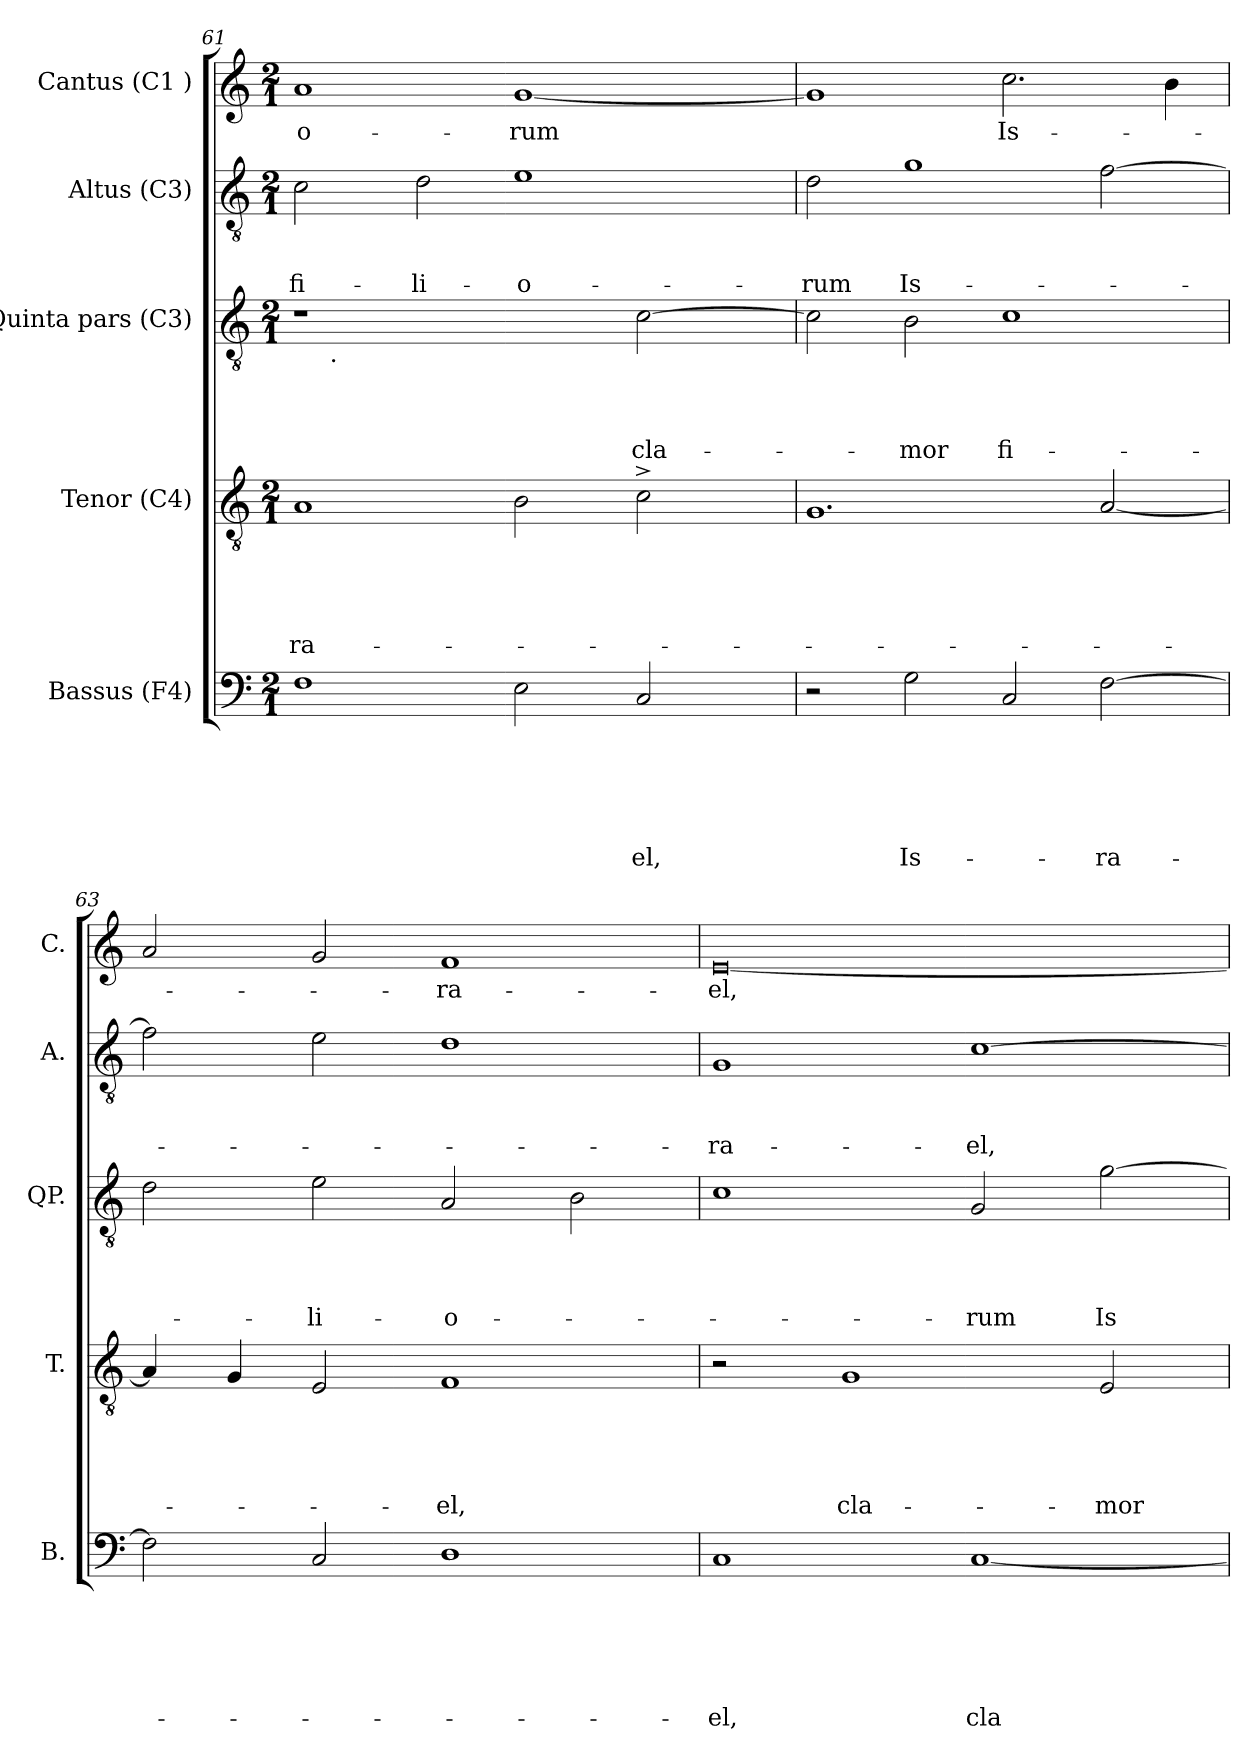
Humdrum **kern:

**kern	**text	**text	**text	**text	**text	**text	**kern	**text	**text	**text	**text	**text	**kern	**text	**text	**text	**text	**kern	**text	**text	**text	**kern	**text
*part5	*part5	*part5	*part5	*part5	*part5	*part5	*part4	*part4	*part4	*part4	*part4	*part4	*part3	*part3	*part3	*part3	*part3	*part2	*part2	*part2	*part2	*part1	*part1
*staff5	*staff5	*staff5	*staff5	*staff5	*staff5	*staff5	*staff4	*staff4	*staff4	*staff4	*staff4	*staff4	*staff3	*staff3	*staff3	*staff3	*staff3	*staff2	*staff2	*staff2	*staff2	*staff1	*staff1
*I"Bassus (F4)	*	*	*	*	*	*	*I"Tenor (C4)	*	*	*	*	*	*I"Quinta pars (C3)	*	*	*	*	*I"Altus (C3)	*	*	*	*I"Cantus (C1 )	*
*I'B.	*	*	*	*	*	*	*I'T.	*	*	*	*	*	*I'QP.	*	*	*	*	*I'A.	*	*	*	*I'C.	*
*clefF4	*	*	*	*	*	*	*clefGv2	*	*	*	*	*	*clefGv2	*	*	*	*	*clefGv2	*	*	*	*clefG2	*
*k[]	*	*	*	*	*	*	*k[]	*	*	*	*	*	*k[]	*	*	*	*	*k[]	*	*	*	*k[]	*
*C:	*	*	*	*	*	*	*C:	*	*	*	*	*	*C:	*	*	*	*	*C:	*	*	*	*C:	*
*M2/1	*	*	*	*	*	*	*M2/1	*	*	*	*	*	*M2/1	*	*	*	*	*M2/1	*	*	*	*M2/1	*
=61	=61	=61	=61	=61	=61	=61	=61	=61	=61	=61	=61	=61	=61	=61	=61	=61	=61	=61	=61	=61	=61	=61	=61
!	!	!	!	!	!	!	!	!	!	!	!	!LO:LY:b	!	!	!	!	!	!	!	!	!LO:LY:b	!	!LO:LY:b:rj
*	*	*	*	*	*	*	*	*	*	*	*	*	*^	*	*	*	*	*	*	*	*	*	*
1F	.	.	.	.	.	.	1A	.	.	.	.	-ra-	1r	16.ryy	.	.	.	.	2c\	.	.	fi-	1a	-o-
!	!	!	!	!	!	!	!	!	!	!	!	!	!	!LO:TX:b:t=.	!	!	!	!	!	!	!	!	!	!
.	.	.	.	.	.	.	.	.	.	.	.	.	.	1ryy	.	.	.	.	.	.	.	.	.	.
!	!	!	!	!	!	!	!	!	!	!	!	!	!	!	!	!	!	!	!	!	!	!LO:LY:b	!	!
.	.	.	.	.	.	.	.	.	.	.	.	.	.	.	.	.	.	.	2d\	.	.	-li-	.	.
!	!	!	!	!	!	!	!	!	!	!	!	!	!	!	!	!	!	!	!	!	!	!LO:LY:b:rj	!	!LO:LY:b
2E\	.	.	.	.	.	.	2B\	.	.	.	.	.	2ryy	.	.	.	.	.	1e	.	.	-o-	[<1g	-rum
.	.	.	.	.	.	.	.	.	.	.	.	.	.	2ryy	.	.	.	.	.	.	.	.	.	.
!	!	!	!	!	!	!LO:LY:b	!	!	!	!	!	!	!	!	!	!	!	!LO:LY:b	!	!	!	!	!	!
2C/	.	.	.	.	.	-el,	2c^>\	.	.	.	.	.	[>2c\	.	.	.	.	cla-	.	.	.	.	.	.
.	.	.	.	.	.	.	.	.	.	.	.	.	.	4ryy	.	.	.	.	.	.	.	.	.	.
.	.	.	.	.	.	.	.	.	.	.	.	.	.	8ryy	.	.	.	.	.	.	.	.	.	.
.	.	.	.	.	.	.	.	.	.	.	.	.	.	32ryy	.	.	.	.	.	.	.	.	.	.
=62	=62	=62	=62	=62	=62	=62	=62	=62	=62	=62	=62	=62	=62	=62	=62	=62	=62	=62	=62	=62	=62	=62	=62	=62
!	!	!	!	!	!	!	!	!	!	!	!	!	!	!	!	!	!	!	!	!	!	!LO:LY:b	!	!
*	*	*	*	*	*	*	*	*	*	*	*	*	*v	*v	*	*	*	*	*	*	*	*	*	*
2r	.	.	.	.	.	.	1.G	.	.	.	.	.	2c\]	.	.	.	.	2d\	.	.	-rum	1g]	.
!	!	!	!	!	!	!LO:LY:b	!	!	!	!	!	!	!	!	!	!	!LO:LY:b	!	!	!	!LO:LY:b	!	!
2G\	.	.	.	.	.	Is-	.	.	.	.	.	.	2B\	.	.	.	-mor	1g	.	.	Is-	.	.
!	!	!	!	!	!	!	!	!	!	!	!	!	!	!	!	!	!LO:LY:b	!	!	!	!	!	!LO:LY:b
2C/	.	.	.	.	.	.	.	.	.	.	.	.	1c	.	.	.	fi-	.	.	.	.	2.cc\	Is-
!	!	!	!	!	!	!LO:LY:b	!	!	!	!	!	!	!	!	!	!	!	!	!	!	!	!	!
[<2F\	.	.	.	.	.	-ra-	[<2A/	.	.	.	.	.	.	.	.	.	.	[<2f\	.	.	.	.	.
.	.	.	.	.	.	.	.	.	.	.	.	.	.	.	.	.	.	.	.	.	.	4b\	.
!!LO:LB:g=z
=63	=63	=63	=63	=63	=63	=63	=63	=63	=63	=63	=63	=63	=63	=63	=63	=63	=63	=63	=63	=63	=63	=63	=63
2F\]	.	.	.	.	.	.	4A/]	.	.	.	.	.	2d\	.	.	.	.	2f\]	.	.	.	2a/	.
.	.	.	.	.	.	.	4G/	.	.	.	.	.	.	.	.	.	.	.	.	.	.	.	.
!	!	!	!	!	!	!	!	!	!	!	!	!	!	!	!	!	!LO:LY:b	!	!	!	!	!	!
2C/	.	.	.	.	.	.	2E/	.	.	.	.	.	2e\	.	.	.	-li-	2e\	.	.	.	2g/	.
!	!	!	!	!	!	!	!	!	!	!	!	!LO:LY:b	!	!	!	!	!LO:LY:b	!	!	!	!	!	!LO:LY:b
1D	.	.	.	.	.	.	1F	.	.	.	.	-el,	2A/	.	.	.	-o-	1d	.	.	.	1f	-ra-
.	.	.	.	.	.	.	.	.	.	.	.	.	2B\	.	.	.	.	.	.	.	.	.	.
=64	=64	=64	=64	=64	=64	=64	=64	=64	=64	=64	=64	=64	=64	=64	=64	=64	=64	=64	=64	=64	=64	=64	=64
!	!	!	!	!	!	!LO:LY:b	!	!	!	!	!	!	!	!	!	!	!	!	!	!	!LO:LY:b	!	!LO:LY:b
1C	.	.	.	.	.	-el,	2r	.	.	.	.	.	1c	.	.	.	.	1G	.	.	-ra-	[<0e	-el,
!	!	!	!	!	!	!	!	!	!	!	!	!LO:LY:b	!	!	!	!	!	!	!	!	!	!	!
.	.	.	.	.	.	.	1G	.	.	.	.	cla-	.	.	.	.	.	.	.	.	.	.	.
!	!	!	!	!	!	!LO:LY:b	!	!	!	!	!	!	!	!	!	!	!LO:LY:b	!	!	!	!LO:LY:b	!	!
[<1C	.	.	.	.	.	cla-	.	.	.	.	.	.	2G/	.	.	.	-rum	[>1c	.	.	-el,	.	.
!	!	!	!	!	!	!	!	!	!	!	!	!LO:LY:b	!	!	!	!	!LO:LY:b	!	!	!	!	!	!
.	.	.	.	.	.	.	2E/	.	.	.	.	-mor	[>2g\	.	.	.	Is-	.	.	.	.	.	.
=	=	=	=	=	=	=	=	=	=	=	=	=	=	=	=	=	=	=	=	=	=	=	=
*-	*-	*-	*-	*-	*-	*-	*-	*-	*-	*-	*-	*-	*-	*-	*-	*-	*-	*-	*-	*-	*-	*-	*-
